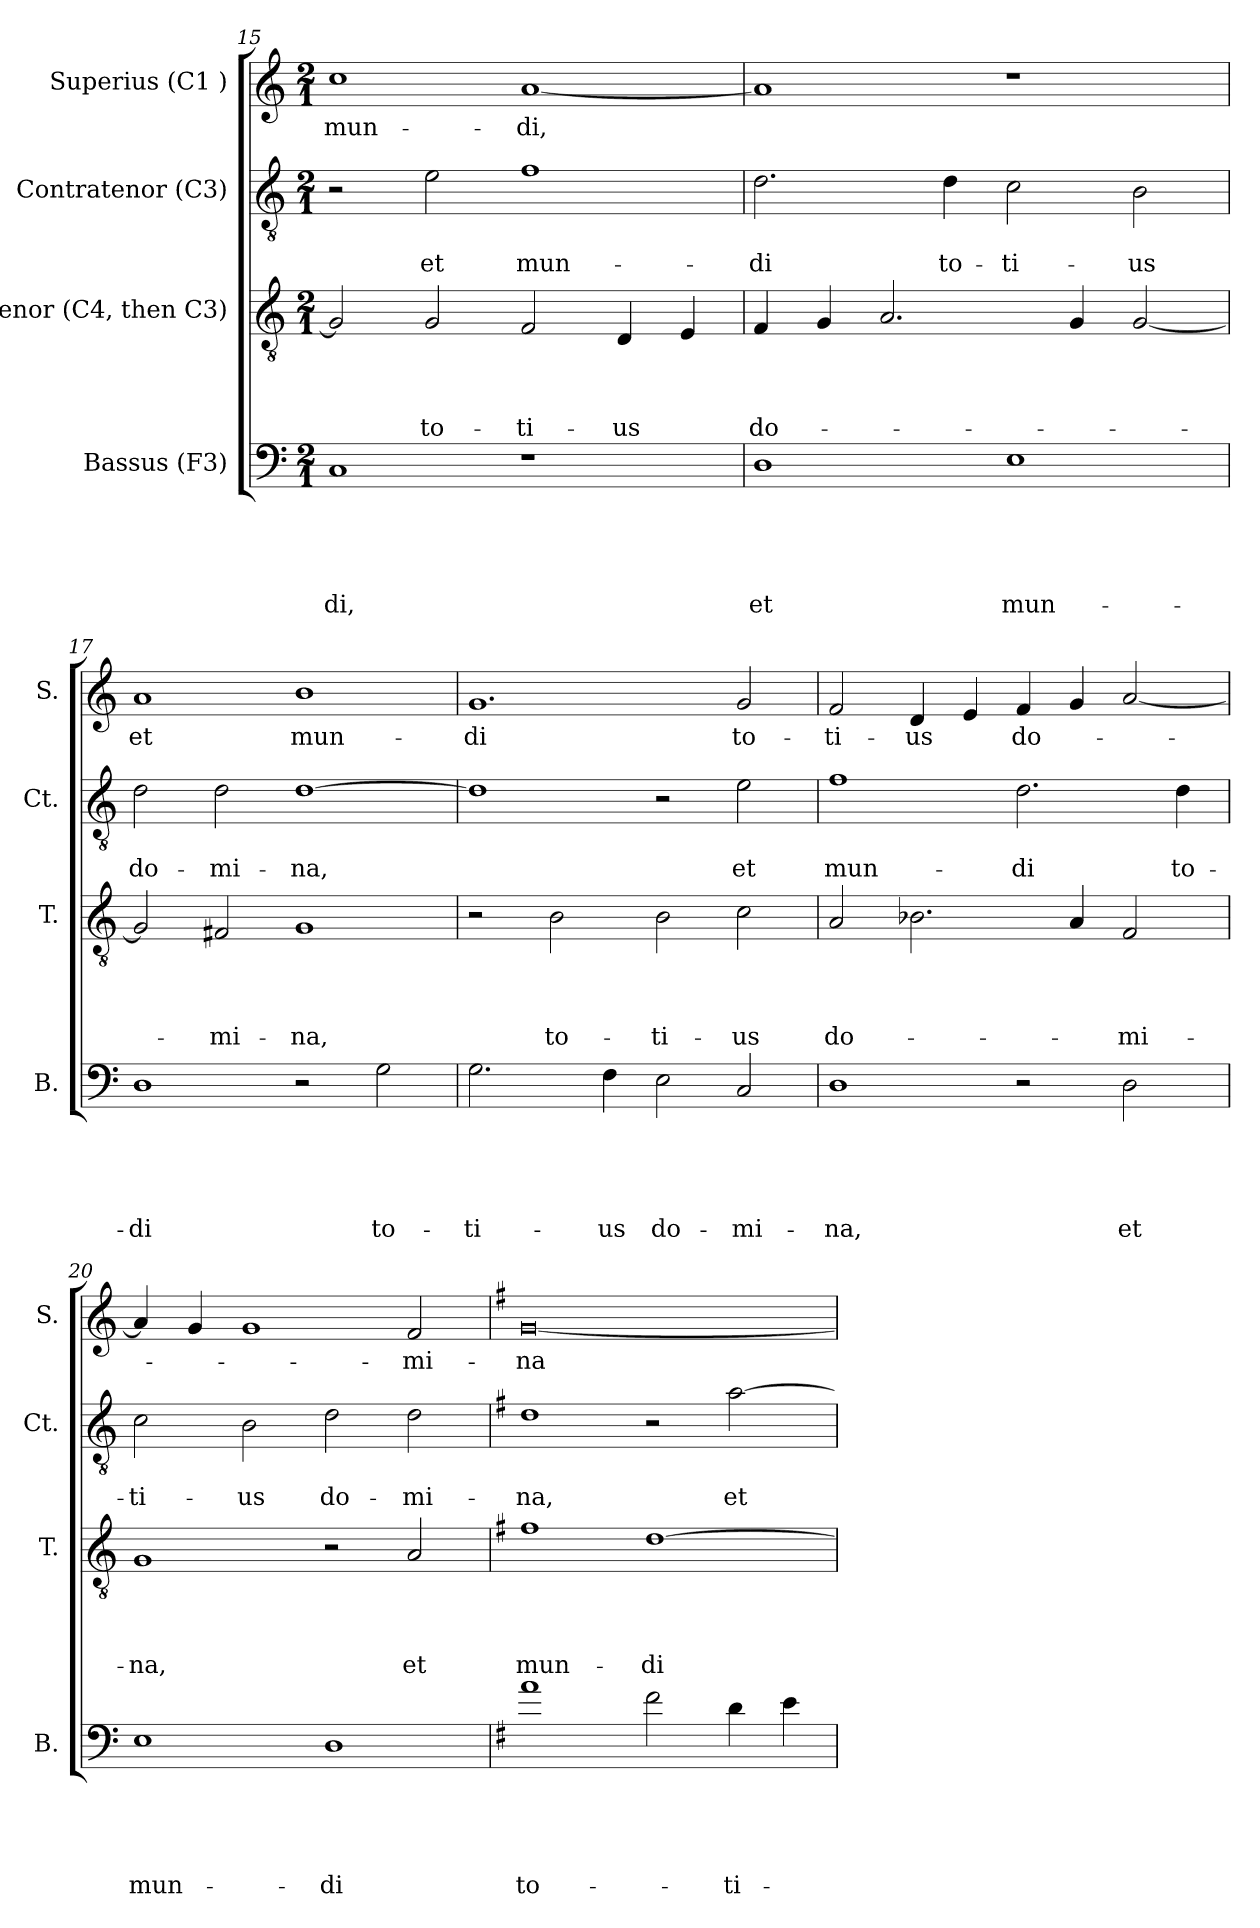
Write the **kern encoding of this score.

**kern	**text	**text	**text	**text	**text	**kern	**text	**text	**text	**text	**kern	**text	**text	**kern	**text
*part4	*part4	*part4	*part4	*part4	*part4	*part3	*part3	*part3	*part3	*part3	*part2	*part2	*part2	*part1	*part1
*staff4	*staff4	*staff4	*staff4	*staff4	*staff4	*staff3	*staff3	*staff3	*staff3	*staff3	*staff2	*staff2	*staff2	*staff1	*staff1
*I"Bassus (F3)	*	*	*	*	*	*I"Tenor (C4, then C3)	*	*	*	*	*I"Contratenor (C3)	*	*	*I"Superius (C1 )	*
*I'B.	*	*	*	*	*	*I'T.	*	*	*	*	*I'Ct.	*	*	*I'S.	*
!!LO:LB:g=z
*clefF4	*	*	*	*	*	*clefGv2	*	*	*	*	*clefGv2	*	*	*clefG2	*
*k[]	*	*	*	*	*	*k[]	*	*	*	*	*k[]	*	*	*k[]	*
*C:	*	*	*	*	*	*C:	*	*	*	*	*C:	*	*	*C:	*
*M2/1	*	*	*	*	*	*M2/1	*	*	*	*	*M2/1	*	*	*M2/1	*
=15	=15	=15	=15	=15	=15	=15	=15	=15	=15	=15	=15	=15	=15	=15	=15
!	!	!	!	!	!LO:LY:b	!	!	!	!	!	!	!	!	!	!LO:LY:b
1C	.	.	.	.	-di,	2G/]	.	.	.	.	2r	.	.	1cc	mun-
!	!	!	!	!	!	!	!	!	!	!LO:LY:b	!	!	!LO:LY:b	!	!
.	.	.	.	.	.	2G/	.	.	.	to-	2e\	.	et	.	.
!	!	!	!	!	!	!	!	!	!	!LO:LY:b	!	!	!LO:LY:b	!	!LO:LY:b
1r	.	.	.	.	.	2F/	.	.	.	-ti-	1f	.	mun-	[<1a	-di,
!	!	!	!	!	!	!	!	!	!	!LO:LY:b	!	!	!	!	!
.	.	.	.	.	.	4D/	.	.	.	-us	.	.	.	.	.
.	.	.	.	.	.	4E/	.	.	.	.	.	.	.	.	.
=16	=16	=16	=16	=16	=16	=16	=16	=16	=16	=16	=16	=16	=16	=16	=16
!	!	!	!	!	!LO:LY:b	!	!	!	!	!LO:LY:b	!	!	!LO:LY:b	!	!
1D	.	.	.	.	et	4F/	.	.	.	do-	2.d\	.	-di	1a]	.
.	.	.	.	.	.	4G/	.	.	.	.	.	.	.	.	.
.	.	.	.	.	.	2.A/	.	.	.	.	.	.	.	.	.
!	!	!	!	!	!	!	!	!	!	!	!	!	!LO:LY:b	!	!
.	.	.	.	.	.	.	.	.	.	.	4d\	.	to-	.	.
!	!	!	!	!	!LO:LY:b	!	!	!	!	!	!	!	!LO:LY:b:rj	!	!
1E	.	.	.	.	mun-	.	.	.	.	.	2c\	.	-ti-	1r	.
.	.	.	.	.	.	4G/	.	.	.	.	.	.	.	.	.
!	!	!	!	!	!	!	!	!	!	!	!	!	!LO:LY:b	!	!
.	.	.	.	.	.	[<2G/	.	.	.	.	2B\	.	-us	.	.
=17	=17	=17	=17	=17	=17	=17	=17	=17	=17	=17	=17	=17	=17	=17	=17
!	!	!	!	!	!LO:LY:b	!	!	!	!	!	!	!	!LO:LY:b	!	!LO:LY:b
1D	.	.	.	.	-di	2G/]	.	.	.	.	2d\	.	do-	1a	et
!	!	!	!	!	!	!	!	!	!	!LO:LY:b	!	!	!LO:LY:b	!	!
.	.	.	.	.	.	2F#/	.	.	.	-mi-	2d\	.	-mi-	.	.
!	!	!	!	!	!	!	!	!	!	!LO:LY:b	!	!	!LO:LY:b	!	!LO:LY:b
2r	.	.	.	.	.	1G	.	.	.	-na,	[>1d	.	-na,	1b	mun-
!	!	!	!	!	!LO:LY:b	!	!	!	!	!	!	!	!	!	!
2G\	.	.	.	.	to-	.	.	.	.	.	.	.	.	.	.
=18	=18	=18	=18	=18	=18	=18	=18	=18	=18	=18	=18	=18	=18	=18	=18
!	!	!	!	!	!LO:LY:b	!	!	!	!	!	!	!	!	!	!LO:LY:b
2.G\	.	.	.	.	-ti-	2r	.	.	.	.	1d]	.	.	1.g	-di
!	!	!	!	!	!	!	!	!	!	!LO:LY:b	!	!	!	!	!
.	.	.	.	.	.	2B\	.	.	.	to-	.	.	.	.	.
!	!	!	!	!	!LO:LY:b	!	!	!	!	!	!	!	!	!	!
4F\	.	.	.	.	-us	.	.	.	.	.	.	.	.	.	.
!	!	!	!	!	!LO:LY:b	!	!	!	!	!LO:LY:b	!	!	!	!	!
2E\	.	.	.	.	do-	2B\	.	.	.	-ti-	2r	.	.	.	.
!	!	!	!	!	!LO:LY:b	!	!	!	!	!LO:LY:b	!	!	!LO:LY:b	!	!LO:LY:b
2C/	.	.	.	.	-mi-	2c\	.	.	.	-us	2e\	.	et	2g/	to-
!!LO:LB:g=z
=19	=19	=19	=19	=19	=19	=19	=19	=19	=19	=19	=19	=19	=19	=19	=19
!	!	!	!	!	!LO:LY:b	!	!	!	!	!LO:LY:b	!	!	!LO:LY:b	!	!LO:LY:b
1D	.	.	.	.	-na,	2A/	.	.	.	do-	1f	.	mun-	2f/	-ti-
!	!	!	!	!	!	!	!	!	!	!	!	!	!	!	!LO:LY:b
.	.	.	.	.	.	2.B-X\	.	.	.	.	.	.	.	4d/	-us
.	.	.	.	.	.	.	.	.	.	.	.	.	.	4e/	.
!	!	!	!	!	!	!	!	!	!	!	!	!	!LO:LY:b	!	!LO:LY:b
2r	.	.	.	.	.	.	.	.	.	.	2.d\	.	-di	4f/	do-
.	.	.	.	.	.	4A/	.	.	.	.	.	.	.	4g/	.
!	!	!	!	!	!LO:LY:b	!	!	!	!	!LO:LY:b	!	!	!	!	!
2D\	.	.	.	.	et	2F/	.	.	.	-mi-	.	.	.	[<2a/	.
!	!	!	!	!	!	!	!	!	!	!	!	!	!LO:LY:b	!	!
.	.	.	.	.	.	.	.	.	.	.	4d\	.	to-	.	.
=20	=20	=20	=20	=20	=20	=20	=20	=20	=20	=20	=20	=20	=20	=20	=20
!	!	!	!	!	!LO:LY:b	!	!	!	!	!LO:LY:b	!	!	!LO:LY:b	!	!
1E	.	.	.	.	mun-	1G	.	.	.	-na,	2c\	.	-ti-	4a/]	.
.	.	.	.	.	.	.	.	.	.	.	.	.	.	4g/	.
!	!	!	!	!	!	!	!	!	!	!	!	!	!LO:LY:b	!	!
.	.	.	.	.	.	.	.	.	.	.	2B\	.	-us	1g	.
!	!	!	!	!	!LO:LY:b	!	!	!	!	!	!	!	!LO:LY:b	!	!
1D	.	.	.	.	-di	2r	.	.	.	.	2d\	.	do-	.	.
!	!	!	!	!	!	!	!	!	!	!LO:LY:b	!	!	!LO:LY:b	!	!LO:LY:b
.	.	.	.	.	.	2A/	.	.	.	et	2d\	.	-mi-	2f/	-mi-
=21	=21	=21	=21	=21	=21	=21	=21	=21	=21	=21	=21	=21	=21	=21	=21
*k[f#]	*	*	*	*	*	*k[f#]	*	*	*	*	*k[f#]	*	*	*k[f#]	*
*G:	*	*	*	*	*	*G:	*	*	*	*	*G:	*	*	*G:	*
!	!	!	!	!	!LO:LY:b	!	!	!	!	!LO:LY:b	!	!	!LO:LY:b	!	!LO:LY:b
1a	.	.	.	.	to-	1f#	.	.	.	mun-	1d	.	-na,	[<0g	-na
!	!	!	!	!	!	!	!	!	!	!LO:LY:b	!	!	!	!	!
2f#\	.	.	.	.	.	[<1d	.	.	.	-di	2r	.	.	.	.
!	!	!	!	!	!LO:LY:b	!	!	!	!	!	!	!	!LO:LY:b	!	!
4d\	.	.	.	.	-ti-	.	.	.	.	.	[>2a\	.	et	.	.
4e\	.	.	.	.	.	.	.	.	.	.	.	.	.	.	.
=	=	=	=	=	=	=	=	=	=	=	=	=	=	=	=
*-	*-	*-	*-	*-	*-	*-	*-	*-	*-	*-	*-	*-	*-	*-	*-
